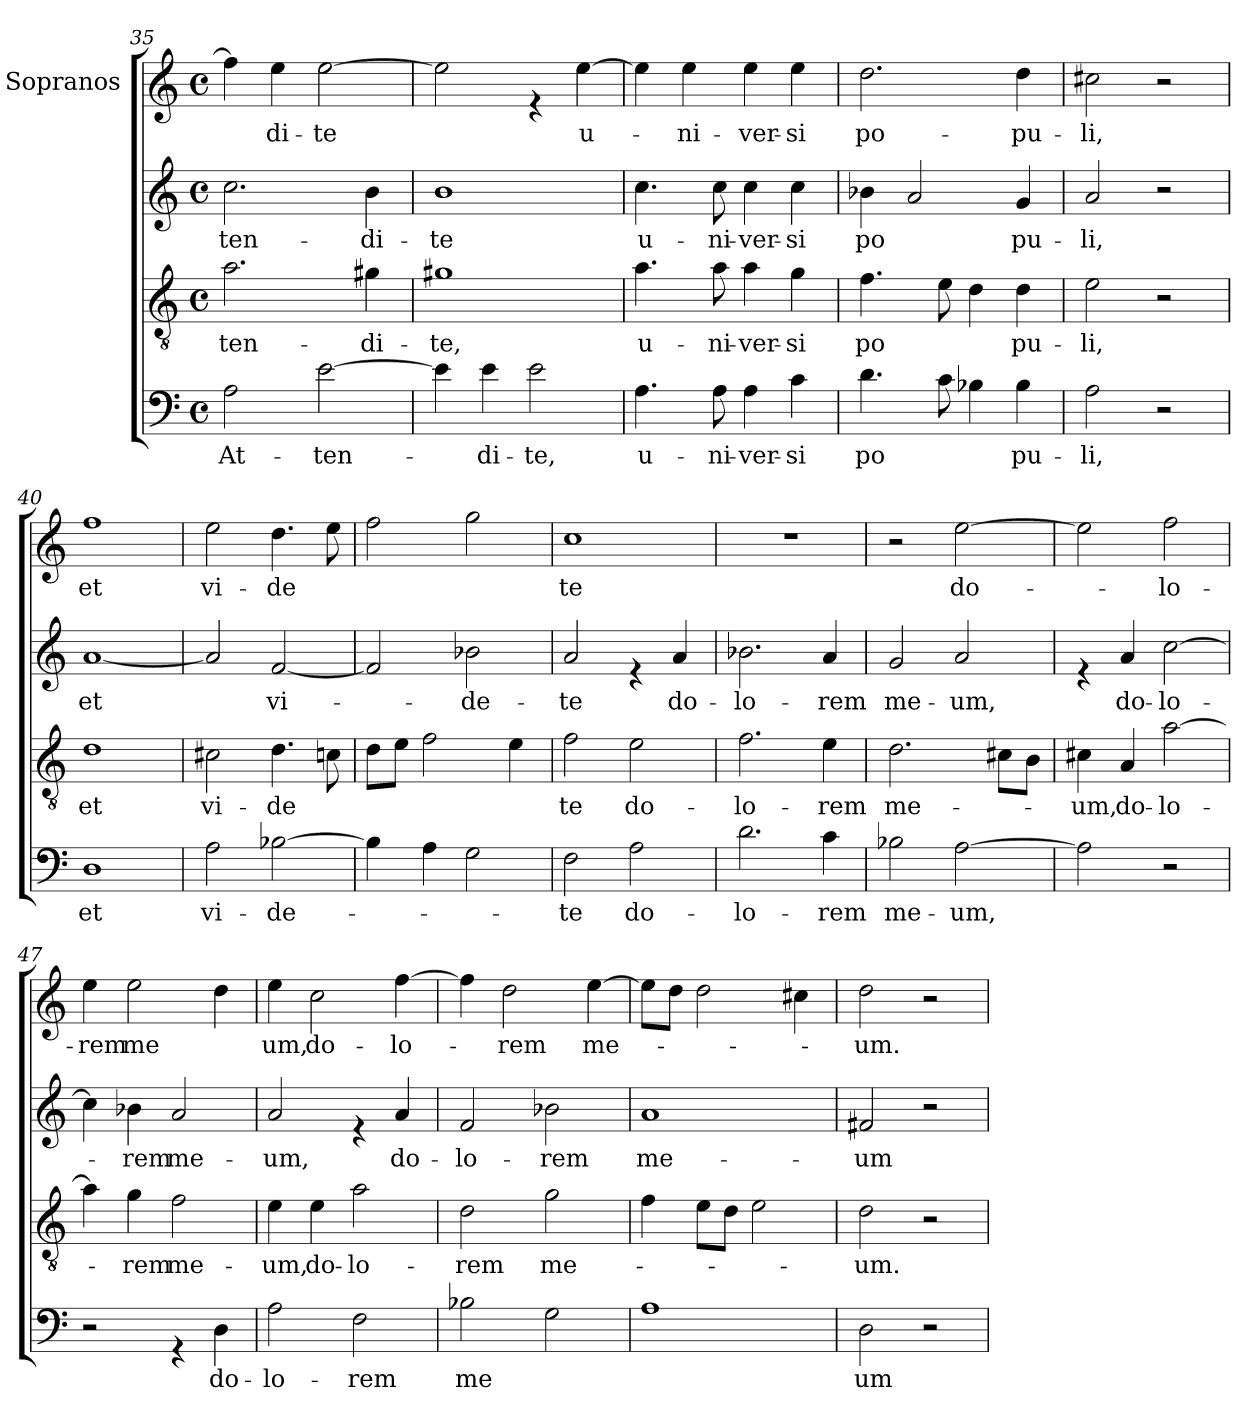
**kern	**text	**kern	**text	**kern	**text	**kern	**text
*part4	*part4	*part3	*part3	*part2	*part2	*part1	*part1
*staff4	*staff4	*staff3	*staff3	*staff2	*staff2	*staff1	*staff1
*	*	*	*	*	*	*I"Sopranos	*
!!LO:LB:g=z
*clefF4	*	*clefGv2	*	*clefG2	*	*clefG2	*
*k[]	*	*k[]	*	*k[]	*	*k[]	*
*C:	*	*C:	*	*C:	*	*C:	*
*M4/4	*	*M4/4	*	*M4/4	*	*M4/4	*
*met(c)	*	*met(c)	*	*met(c)	*	*met(c)	*
=35	=35	=35	=35	=35	=35	=35	=35
!	!LO:LY:b	!	!LO:LY:b	!	!LO:LY:b	!	!
2A\	At-	2.a\	-ten-	2.cc\	-ten-	4ff\]	.
!	!	!	!	!	!	!	!LO:LY:b
.	.	.	.	.	.	4ee\	-di-
!	!LO:LY:b	!	!	!	!	!	!LO:LY:b
[>2e\	-ten-	.	.	.	.	[>2ee\	-te
!	!	!	!LO:LY:b	!	!LO:LY:b	!	!
.	.	4g#X\	-di-	4b\	-di-	.	.
!!LO:LB:g=z
=36	=36	=36	=36	=36	=36	=36	=36
!	!	!	!LO:LY:b	!	!LO:LY:b	!	!
4e\]	.	1g#X	-te,	1b	-te	2ee\]	.
!	!LO:LY:b	!	!	!	!	!	!
4e\	-di-	.	.	.	.	.	.
!	!LO:LY:b	!	!	!	!	!	!
2e\	-te,	.	.	.	.	4re	.
!	!	!	!	!	!	!	!LO:LY:b
.	.	.	.	.	.	[>4ee\	u-
=37	=37	=37	=37	=37	=37	=37	=37
!	!LO:LY:b	!	!LO:LY:b	!	!LO:LY:b	!	!
4.A\	u-	4.a\	u-	4.cc\	u-	4ee\]	.
!	!	!	!	!	!	!	!LO:LY:b
.	.	.	.	.	.	4ee\	-ni-
!	!LO:LY:b	!	!LO:LY:b	!	!LO:LY:b	!	!
8A\	-ni-	8a\	-ni-	8cc\	-ni-	.	.
!	!LO:LY:b	!	!LO:LY:b	!	!LO:LY:b	!	!LO:LY:b
4A\	-ver-	4a\	-ver-	4cc\	-ver-	4ee\	-ver-
!	!LO:LY:b	!	!LO:LY:b	!	!LO:LY:b	!	!LO:LY:b
4c\	-si	4g\	-si	4cc\	-si	4ee\	-si
=38	=38	=38	=38	=38	=38	=38	=38
!	!LO:LY:b	!	!LO:LY:b	!	!LO:LY:b	!	!LO:LY:b
4.d\	po	4.f\	po	4b-X\	po	2.dd\	po-
.	.	.	.	2a/	.	.	.
8c\	.	8e\	.	.	.	.	.
4B-X\	.	4d\	.	.	.	.	.
!	!LO:LY:b	!	!LO:LY:b	!	!LO:LY:b	!	!LO:LY:b
4B-\	pu-	4d\	pu-	4g/	pu-	4dd\	-pu-
=39	=39	=39	=39	=39	=39	=39	=39
!	!LO:LY:b	!	!LO:LY:b	!	!LO:LY:b	!	!LO:LY:b
2A\	-li,	2e\	-li,	2a/	-li,	2cc#X\	-li,
2r	.	2r	.	2r	.	2r	.
=40	=40	=40	=40	=40	=40	=40	=40
!	!LO:LY:b	!	!LO:LY:b	!	!LO:LY:b	!	!LO:LY:b
1D	et	1d	et	[<1a	et	1ff	et
=41	=41	=41	=41	=41	=41	=41	=41
!	!LO:LY:b	!	!LO:LY:b	!	!	!	!LO:LY:b
2A\	vi-	2c#X\	vi-	2a/]	.	2ee\	vi-
!	!LO:LY:b	!	!LO:LY:b	!	!LO:LY:b	!	!LO:LY:b
[>2B-X\	-de-	4.d\	-de	[<2f/	vi-	4.dd\	-de
.	.	8cn\	.	.	.	8ee\	.
=42	=42	=42	=42	=42	=42	=42	=42
4B-\]	.	8d\L	.	2f/]	.	2ff\	.
.	.	8e\J	.	.	.	.	.
4A\	.	2f\	.	.	.	.	.
!	!	!	!	!	!LO:LY:b	!	!
2G\	.	.	.	2b-X\	-de-	2gg\	.
.	.	4e\	.	.	.	.	.
!!LO:PB:g=z
=43	=43	=43	=43	=43	=43	=43	=43
!	!LO:LY:b	!	!LO:LY:b	!	!LO:LY:b	!	!LO:LY:b
2F\	-te	2f\	te	2a/	-te	1cc	te
!	!LO:LY:b	!	!LO:LY:b	!	!	!	!
2A\	do-	2e\	do-	4re	.	.	.
!	!	!	!	!	!LO:LY:b	!	!
.	.	.	.	4a/	do-	.	.
!!LO:LB:g=z
=44	=44	=44	=44	=44	=44	=44	=44
!	!LO:LY:b	!	!LO:LY:b	!	!LO:LY:b	!	!
2.d\	-lo-	2.f\	-lo-	2.b-X\	-lo-	1r	.
!	!LO:LY:b	!	!LO:LY:b	!	!LO:LY:b	!	!
4c\	-rem	4e\	-rem	4a/	-rem	.	.
=45	=45	=45	=45	=45	=45	=45	=45
!	!LO:LY:b	!	!LO:LY:b	!	!LO:LY:b	!	!
2B-X\	me-	2.d\	me-	2g/	me-	2r	.
!	!LO:LY:b	!	!	!	!LO:LY:b	!	!LO:LY:b
[>2A\	-um,	.	.	2a/	-um,	[>2ee\	do-
.	.	8c#X\L	.	.	.	.	.
.	.	8B\J	.	.	.	.	.
=46	=46	=46	=46	=46	=46	=46	=46
!	!	!	!LO:LY:b	!	!	!	!
2A\]	.	4c#X\	-um,	4re	.	2ee\]	.
!	!	!	!LO:LY:b	!	!LO:LY:b	!	!
.	.	4A/	do-	4a/	do-	.	.
!	!	!	!LO:LY:b	!	!LO:LY:b	!	!LO:LY:b
2r	.	[>2a\	-lo-	[>2cc\	-lo-	2ff\	-lo-
=47	=47	=47	=47	=47	=47	=47	=47
!	!	!	!	!	!	!	!LO:LY:b
2r	.	4a\]	.	4cc\]	.	4ee\	-rem
!	!	!	!LO:LY:b	!	!LO:LY:b	!	!LO:LY:b
.	.	4g\	-rem	4b-X\	-rem	2ee\	me
!	!	!	!LO:LY:b	!	!LO:LY:b	!	!
4rGG	.	2f\	me-	2a/	me-	.	.
!	!LO:LY:b	!	!	!	!	!	!
4D\	do-	.	.	.	.	4dd\	.
=48	=48	=48	=48	=48	=48	=48	=48
!	!LO:LY:b	!	!LO:LY:b	!	!LO:LY:b	!	!LO:LY:b
2A\	-lo-	4e\	-um,	2a/	-um,	4ee\	um,
!	!	!	!LO:LY:b	!	!	!	!LO:LY:b
.	.	4e\	do-	.	.	2cc\	do-
!	!LO:LY:b	!	!LO:LY:b	!	!	!	!
2F\	-rem	2a\	-lo-	4re	.	.	.
!	!	!	!	!	!LO:LY:b	!	!LO:LY:b
.	.	.	.	4a/	do-	[>4ff\	-lo-
=49	=49	=49	=49	=49	=49	=49	=49
!	!LO:LY:b	!	!LO:LY:b	!	!LO:LY:b	!	!
2B-X\	me	2d\	-rem	2f/	-lo-	4ff\]	.
!	!	!	!	!	!	!	!LO:LY:b
.	.	.	.	.	.	2dd\	-rem
!	!	!	!LO:LY:b	!	!LO:LY:b	!	!
2G\	.	2g\	me-	2b-X\	-rem	.	.
!	!	!	!	!	!	!	!LO:LY:b
.	.	.	.	.	.	[>4ee\	me-
=50	=50	=50	=50	=50	=50	=50	=50
!	!	!	!	!	!LO:LY:b	!	!
1A	.	4f\	.	1a	me-	8ee\L]	.
.	.	.	.	.	.	8dd\J	.
.	.	8e\L	.	.	.	2dd\	.
.	.	8d\J	.	.	.	.	.
.	.	2e\	.	.	.	.	.
.	.	.	.	.	.	4cc#X\	.
!!LO:LB:g=z
=51	=51	=51	=51	=51	=51	=51	=51
!	!LO:LY:b	!	!LO:LY:b	!	!LO:LY:b	!	!LO:LY:b
2D\	um	2d\	-um.	2f#X/	-um	2dd\	-um.
2r	.	2r	.	2r	.	2r	.
=	=	=	=	=	=	=	=
*-	*-	*-	*-	*-	*-	*-	*-
